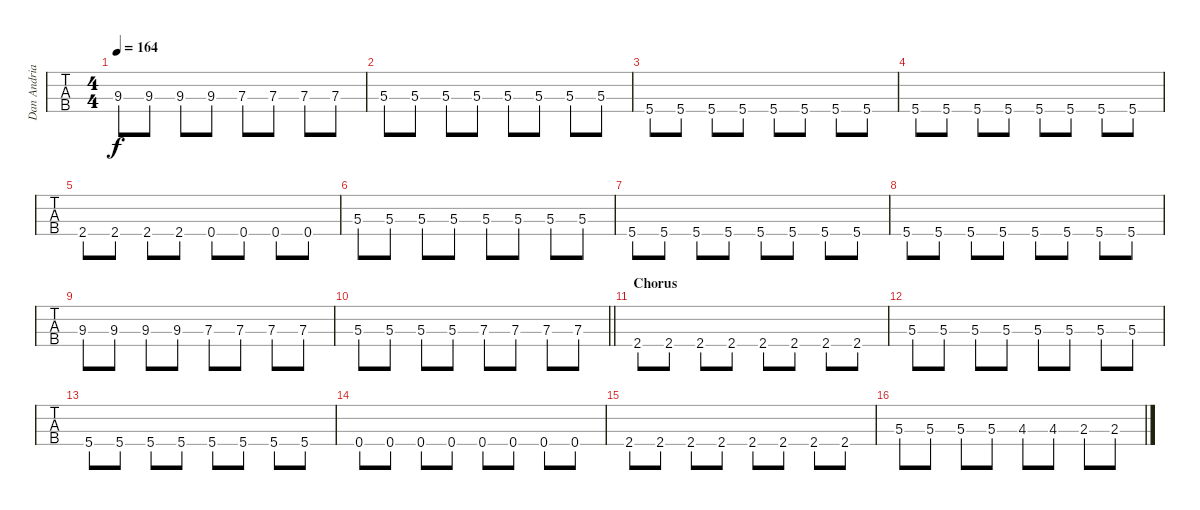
\track ("Dan Andriano - Bass" "Dan Andria") {instrument electricbassfinger}
\staff {tabs}
\tuning (G2 D2 A1 E1) {hide}
\ts (4 4)
\tempo 164
\clef f4
\ks c
9.3.8{dy f} 9.3.8 9.3.8 9.3.8 7.3.8 7.3.8 7.3.8 7.3.8 |
5.3.8 5.3.8 5.3.8 5.3.8 5.3.8 5.3.8 5.3.8 5.3.8 |
5.4.8 5.4.8 5.4.8 5.4.8 5.4.8 5.4.8 5.4.8 5.4.8 |
5.4.8 5.4.8 5.4.8 5.4.8 5.4.8 5.4.8 5.4.8 5.4.8 |
2.4.8 2.4.8 2.4.8 2.4.8 0.4.8 0.4.8 0.4.8 0.4.8 |
5.3.8 5.3.8 5.3.8 5.3.8 5.3.8 5.3.8 5.3.8 5.3.8 |
5.4.8 5.4.8 5.4.8 5.4.8 5.4.8 5.4.8 5.4.8 5.4.8 |
5.4.8 5.4.8 5.4.8 5.4.8 5.4.8 5.4.8 5.4.8 5.4.8 |
9.3.8 9.3.8 9.3.8 9.3.8 7.3.8 7.3.8 7.3.8 7.3.8 |
\barLineRight lightlight
5.3.8 5.3.8 5.3.8 5.3.8 7.3.8 7.3.8 7.3.8 7.3.8 |
\section ("" "Chorus")
2.4.8 2.4.8 2.4.8 2.4.8 2.4.8 2.4.8 2.4.8 2.4.8 |
5.3.8 5.3.8 5.3.8 5.3.8 5.3.8 5.3.8 5.3.8 5.3.8 |
5.4.8 5.4.8 5.4.8 5.4.8 5.4.8 5.4.8 5.4.8 5.4.8 |
0.4.8 0.4.8 0.4.8 0.4.8 0.4.8 0.4.8 0.4.8 0.4.8 |
2.4.8 2.4.8 2.4.8 2.4.8 2.4.8 2.4.8 2.4.8 2.4.8 |
5.3.8 5.3.8 5.3.8 5.3.8 4.3.8 4.3.8 2.3.8 2.3.8
